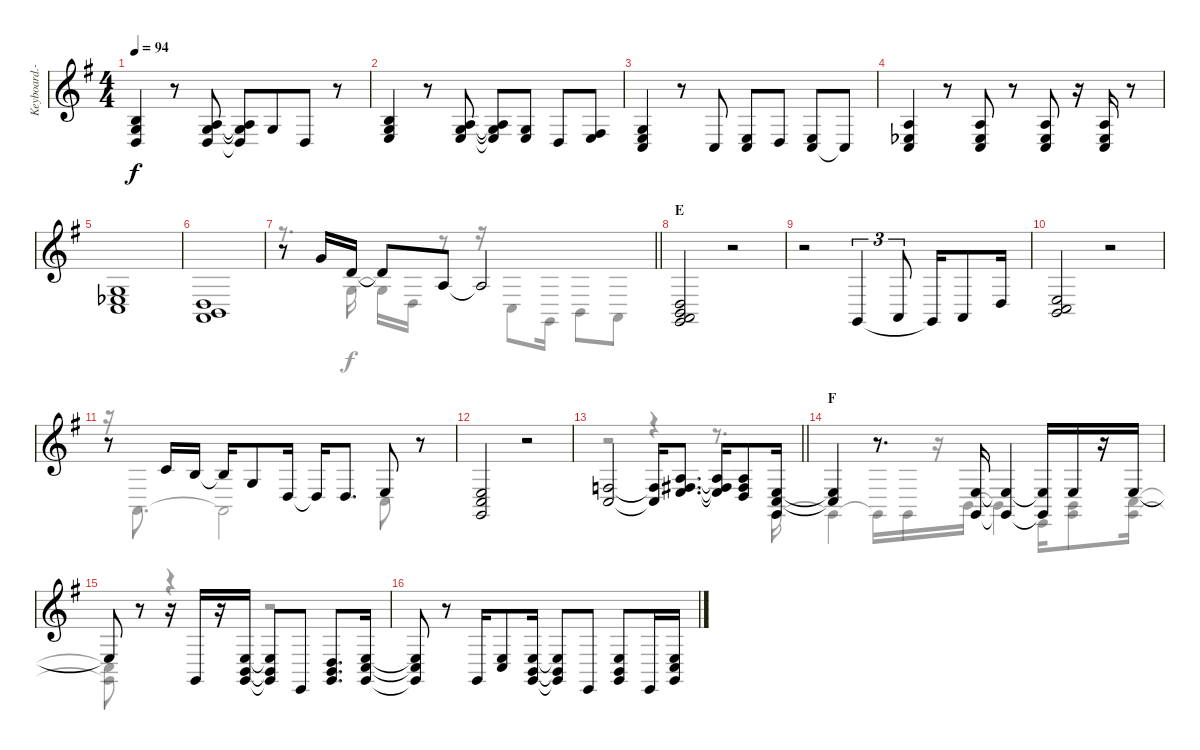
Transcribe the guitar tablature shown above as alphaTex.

\track ("Keyboard.-II" "Keyboard.-") {instrument brightacousticpiano}
\staff {score}
\tuning (E4 B3 G3 D3 A2 E2 B1) {hide}
\voice
\ts (4 4)
\tempo 94
\clef g2
\ks g
(0.2 0.3 0.4).4{dy f} r.8 (2.3 5.4 5.5).8 (2.3{t} 5.4{t} 5.5{t}).8 5.4.8{beam merge} 5.5.8 r.8 |
(0.2 0.3 2.4).4 r.8 (2.3 5.4 7.5).8 (2.3{t} 5.4{t} 7.5{t}).8 (5.4 7.5).8{beam split} 5.5.8 (4.4 7.5).8 |
(0.3 2.4 3.5).4 r.8 3.5.8 (2.4 3.5).8 0.4.8 (2.4 3.5).8 3.5{t}.8 |
(2.3 1.4{acc b} 3.5).4 r.8 (2.3 1.4{acc b} 3.5).8 r.8 (2.3 1.4{acc b} 3.5).8 r.16 (2.3 1.4{acc b} 3.5).16 r.8 |
(0.3 1.4{acc b} 3.5).1 |
(0.4 2.5 5.6).1 |
\barLineRight lightlight
r.8 3.1.16 3.2.16 3.2{t}.8 2.3.8 2.3{t}.2 |
\section ("" "E")
(0.4 2.5 5.6 8.7).2 r.2 |
r.2 3.6.4{tu (3 2)} 0.5.8{tu (3 2)} 3.6{t}.16 0.5.8 0.4.16 |
(2.4 3.5 7.6).2 r.2 |
r.8 1.2.16 0.2.16 0.2{t}.16 0.3.8 0.4.16 0.4{t}.16 0.4.8{d} 2.4.8 r.8 |
(2.4 3.5 3.6).2 r.2 |
\barLineRight lightlight
(3.4 3.5).2 (3.4{t} 3.5{t}).16 (2.3 4.4 7.5).8{d} (2.3{t} 4.4{t} 7.5{t}).16 (2.3 4.4 5.5).8 (2.4 3.5 3.6).16 |
\section ("" "F")
(2.4{t} 3.5{t}).4 r.8{d} (2.4 3.6).16 (2.4{t} 3.6{t}).4 (2.4{t} 3.6{t}).16 2.4.16 r.16 2.4.16 |
2.4{t}.8 r.8 r.16 3.6.16 r.16 (2.4 2.5 3.6).16 (2.4{t} 2.5{t} 3.6{t}).8 0.6.8 (0.4 2.5 3.6).8{d} (2.4 3.5 3.6).16 |
(2.4{t} 3.5{t} 3.6{t}).8 r.8 3.6.16 (2.4 3.5).8 (2.4 2.5 3.6).16 (2.4{t} 2.5{t} 3.6{t}).8 0.6.8 (2.4 2.5 3.6).8 0.6.16 (2.4 3.5 3.6).16
\voice
\clef g2
\ottava regular
\simile none
\ks g
|
|
|
|
|
|
\barLineRight lightlight
r.8{d} 0.3.16 0.3{t}.16 0.4.16 r.8 r.16 3.5.8 3.6.16 2.5.8 0.5.8 |
|
|
|
r.16 0.5.8{d} 0.5{t}.2 3.5.8 r.8 |
|
\barLineRight lightlight
r.2 r.4 r.8{d} 3.6.16 |
3.6{t}.4 3.6{t}.16 3.6.16 r.16 2.5.16 2.5{t}.4 0.6.16 (2.5 3.6).8 (3.5 3.6).16 |
(3.5{t} 3.6{t}).8 r.8 r.4 r.2 |
